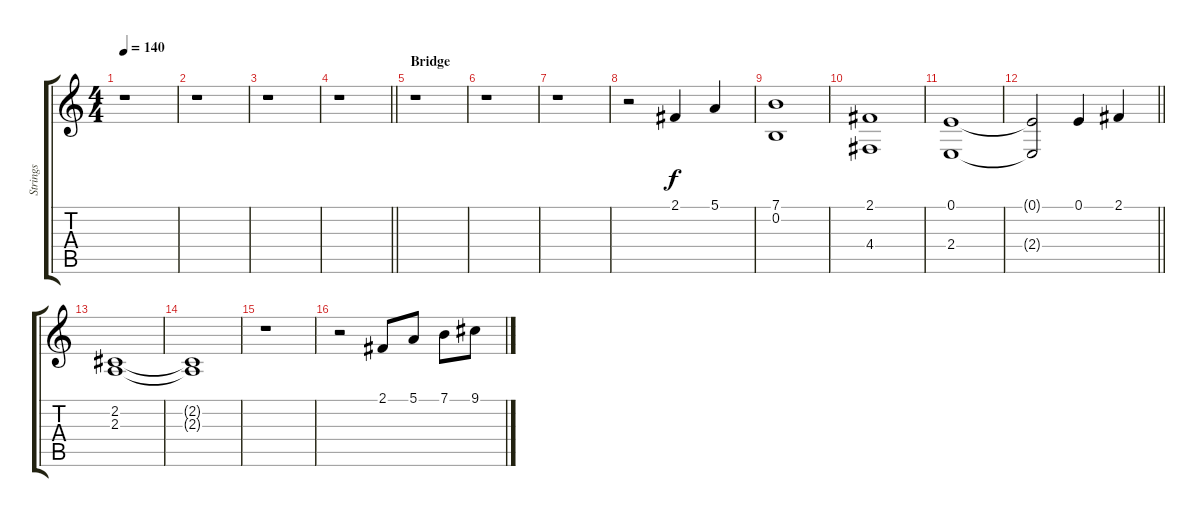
\track ("Strings" "Strings") {instrument stringensemble1}
\staff {score tabs}
\tuning (E4 B3 G3 D3 A2 E2) {hide}
\ts (4 4)
\tempo 140
\clef g2
\ks c
r.1{dy f} |
r.1 |
r.1 |
\barLineRight lightlight
r.1 |
\section ("" "Bridge")
r.1 |
r.1 |
r.1 |
r.2 2.1.4 5.1.4 |
(7.1 0.2).1 |
(2.1 4.4).1 |
(0.1 2.4).1 |
\barLineRight lightlight
(0.1{t} 2.4{t}).2 0.1.4 2.1.4 |
(2.2 2.3).1 |
(2.2{t} 2.3{t}).1 |
r.1 |
r.2 2.1.8 5.1.8 7.1.8 9.1.8
